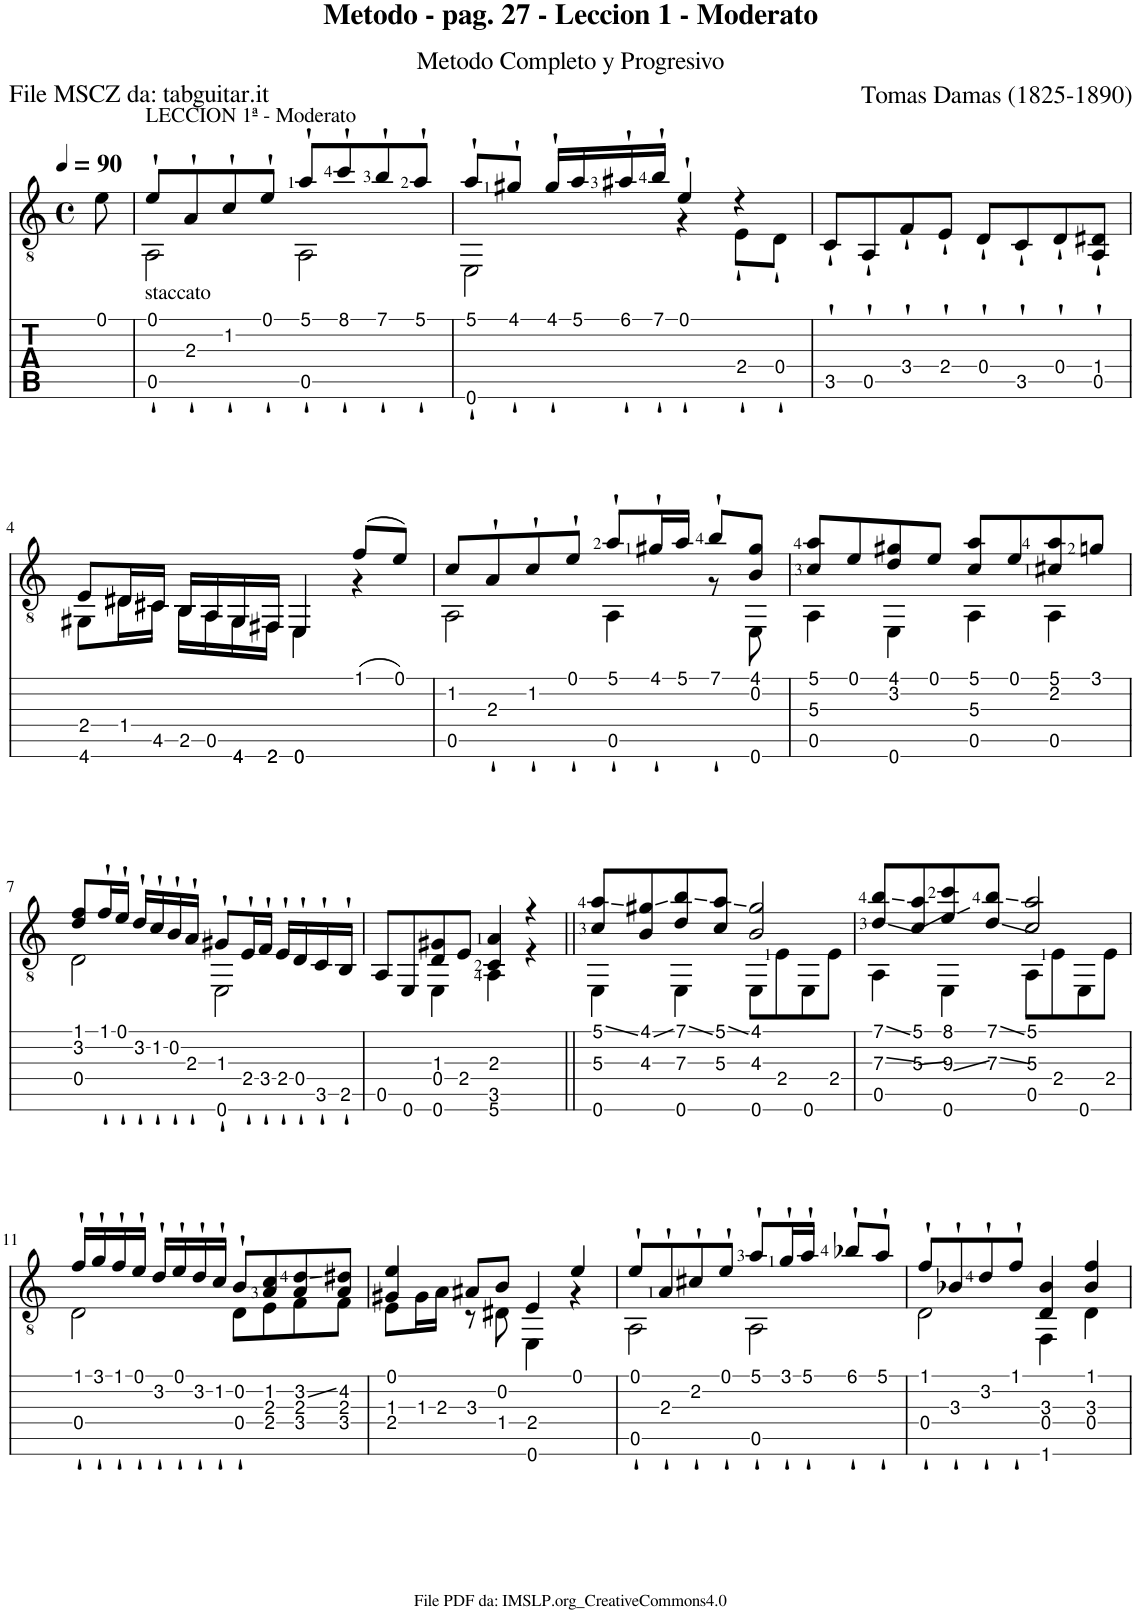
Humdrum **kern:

**kern	**kern
*part1	*part1
*staff2	*staff1
*I"Guitar	*
*I'Guit.	*
*stria6	*
*	*clefGv2
*k[]	*k[]
*M4/4	*M4/4
*met(c)	*met(c)
*MM90	*MM90
=	=
8e	8e\
=1	=1
*^	*^
!	!	!LO:TX:a:t=LECCION 1ª - Moderato	!
!LO:TX:a:t=staccato	!	!	!
8e`L	2AA	8e`/L	2AA\
8A`J	.	8A`/	.
8c`L	.	8c`/	.
8e`J	.	8e`/J	.
8a`L	2AA	8a`/L	2AA\
8cc`J	.	8cc`/	.
8b`L	.	8b`/	.
8a`J	.	8a`/J	.
=2	=2	=2	=2
8a`L	2EE	8a`/L	2EE\
8g#`J	.	8g#X`/J	.
16g#`LL	.	16g#`/LL	.
16aJ	.	16a/	.
16a#`L	.	16a#X`/	.
16b`JJ	.	16b`/JJ	.
4e`	4r	4e`/	4r
4r	8E`L	4r	8E`\L
.	8D`J	.	8D`\J
*v	*v	*	*
*	*v	*v
=3	=3
8C`L	8C`/L
8AA`J	8AA`/
8F`L	8F`/
8E`J	8E`/J
8D`L	8D`/L
8C`J	8C`/
8D`L	8D`/
8AA`\ 8D#`\J	8AA/` 8D#X/`J
!!LO:LB:g=z
=4	=4
*^	*^
8EL	8GG#L	8E/L	8GG#X\L
16D#L	16D#L	16D#X/L	16D#\L
16C#JJ	16C#JJ	16C#X/JJ	16C#\JJ
16BBLL	16BBLL	16BB/LL	16BB\LL
16AAJ	16AAJ	16AA/	16AA\
16GG#L	16GG#L	16GG#/	16GG#\
16FF#JJ	16FF#JJ	16FF#X/JJ	16FF#\JJ
4EE	4EE	4EE/	4EE\
8fL	4r	(8f/L	4r
8eJ	.	8e/J)	.
=5	=5	=5	=5
8cL	2AA	8c/L	2AA\
8A`J	.	8A`/	.
8c`L	.	8c`/	.
8e`J	.	8e`/J	.
8a`L	4AA	8a`/L	4AA\
16g#`L	.	16g#X`/L	.
16aJJ	.	16a/JJ	.
8b`L	8r	8b`/L	8r
8B\ 8g#\J	8EE	8B/ 8g#/J	8EE\
=6	=6	=6	=6
8c\ 8a\L	4AA	8c/ 8a/L	4AA\
8eJ	.	8e/	.
8d\ 8g#\L	4EE	8d/ 8g#X/	4EE\
8eJ	.	8e/J	.
8c\ 8a\L	4AA	8c/ 8a/L	4AA\
8eJ	.	8e/	.
8c#\ 8a\L	4AA	8c#X/ 8a/	4AA\
8gJ	.	8gn/J	.
!!LO:LB:g=z	!!
=7	=7	=7	=7
8d\ 8f\L	2D	8d/ 8f/L	2D\
16f`L	.	16f`/L	.
16e`JJ	.	16e`/JJ	.
16d`LL	.	16d`/LL	.
16c`J	.	16c`/	.
16B`L	.	16B`/	.
16A`JJ	.	16A`/JJ	.
8G#`L	2EE	8G#X`/L	2EE\
16E`L	.	16E`/L	.
16F`JJ	.	16F`/JJ	.
16E`LL	.	16E`/LL	.
16D`J	.	16D`/	.
16C`L	.	16C`/	.
16BB`JJ	.	16BB`/JJ	.
=8	=8	=8	=8
8AAL	4ryy	8AA/L	4ryy
8EEJ	.	8EE/	.
8D\ 8G#\L	4EE	8D/ 8G#X/	4EE\
8EJ	.	8E/J	.
4C 4A	4AA	4C/ 4A/	4AA\
4r	4r	4r	4r
=9||	=9||	=9||	=9||
8c\ 8a\L	4EE	8c/ 8a/L	4EE\
8B\ 8g#\J	.	8B/ 8g#X/	.
8d\ 8b\L	4EE	8d/ 8b/	4EE\
8c\ 8a\J	.	8c/ 8a/J	.
2B 2g#	8EEL	2B/ 2g#/	8EE\L
.	8EJ	.	8E\
.	8EEL	.	8EE\
.	8EJ	.	8E\J
=10	=10	=10	=10
8d\ 8b\L	4AA	8d/ 8b/L	4AA\
8c\ 8a\J	.	8c/ 8a/	.
8e\ 8cc\L	4EE	8e/ 8cc/	4EE\
8d\ 8b\J	.	8d/ 8b/J	.
2c 2a	8AAL	2c/ 2a/	8AA\L
.	8EJ	.	8E\
.	8EEL	.	8EE\
.	8EJ	.	8E\J
!!LO:LB:g=z	!!
=11	=11	=11	=11
16f`LL	2D	16f`/LL	2D\
16g`J	.	16g`/	.
16f`L	.	16f`/	.
16e`JJ	.	16e`/JJ	.
16d`LL	.	16d`/LL	.
16e`J	.	16e`/	.
16d`L	.	16d`/	.
16c`JJ	.	16c`/JJ	.
8B`L	8DL	8B`/L	8D\L
8A\ 8c\J	8EJ	8A/ 8c/	8E\
8A\ 8d\L	8FL	8A/ 8d/	8F\
8A\ 8d#\J	8FJ	8A/ 8d#X/J	8F\J
=12	=12	=12	=12
4G# 4e	8EL	4G#X/ 4e/	8E\L
.	16G#L	.	16G#\L
.	16AJJ	.	16A\JJ
8A#L	8r	8A#X/L	8r
8BJ	8D#	8B/J	8D#X\
4E	4EE	4E/	4EE\
4e	4r	4e/	4r
=13	=13	=13	=13
8e`L	2AA	8e`/L	2AA\
8A`J	.	8A`/	.
8c#`L	.	8c#X`/	.
8e`J	.	8e`/J	.
8a`L	2AA	8a`/L	2AA\
16g`L	.	16g`/L	.
16a`JJ	.	16a`/JJ	.
8b-`L	.	8b-X`/L	.
8a`J	.	8a`/J	.
=14	=14	=14	=14
8f`L	2D	8f`/L	2D\
8B-`J	.	8B-X`/	.
8d`L	.	8d`/	.
8f`J	.	8f`/J	.
4D 4B-	4FF	4D/ 4B-/	4FF\
4B- 4f	4D	4B-/ 4f/	4D\
*v	*v	*	*
*	*v	*v
=	=
*-	*-
